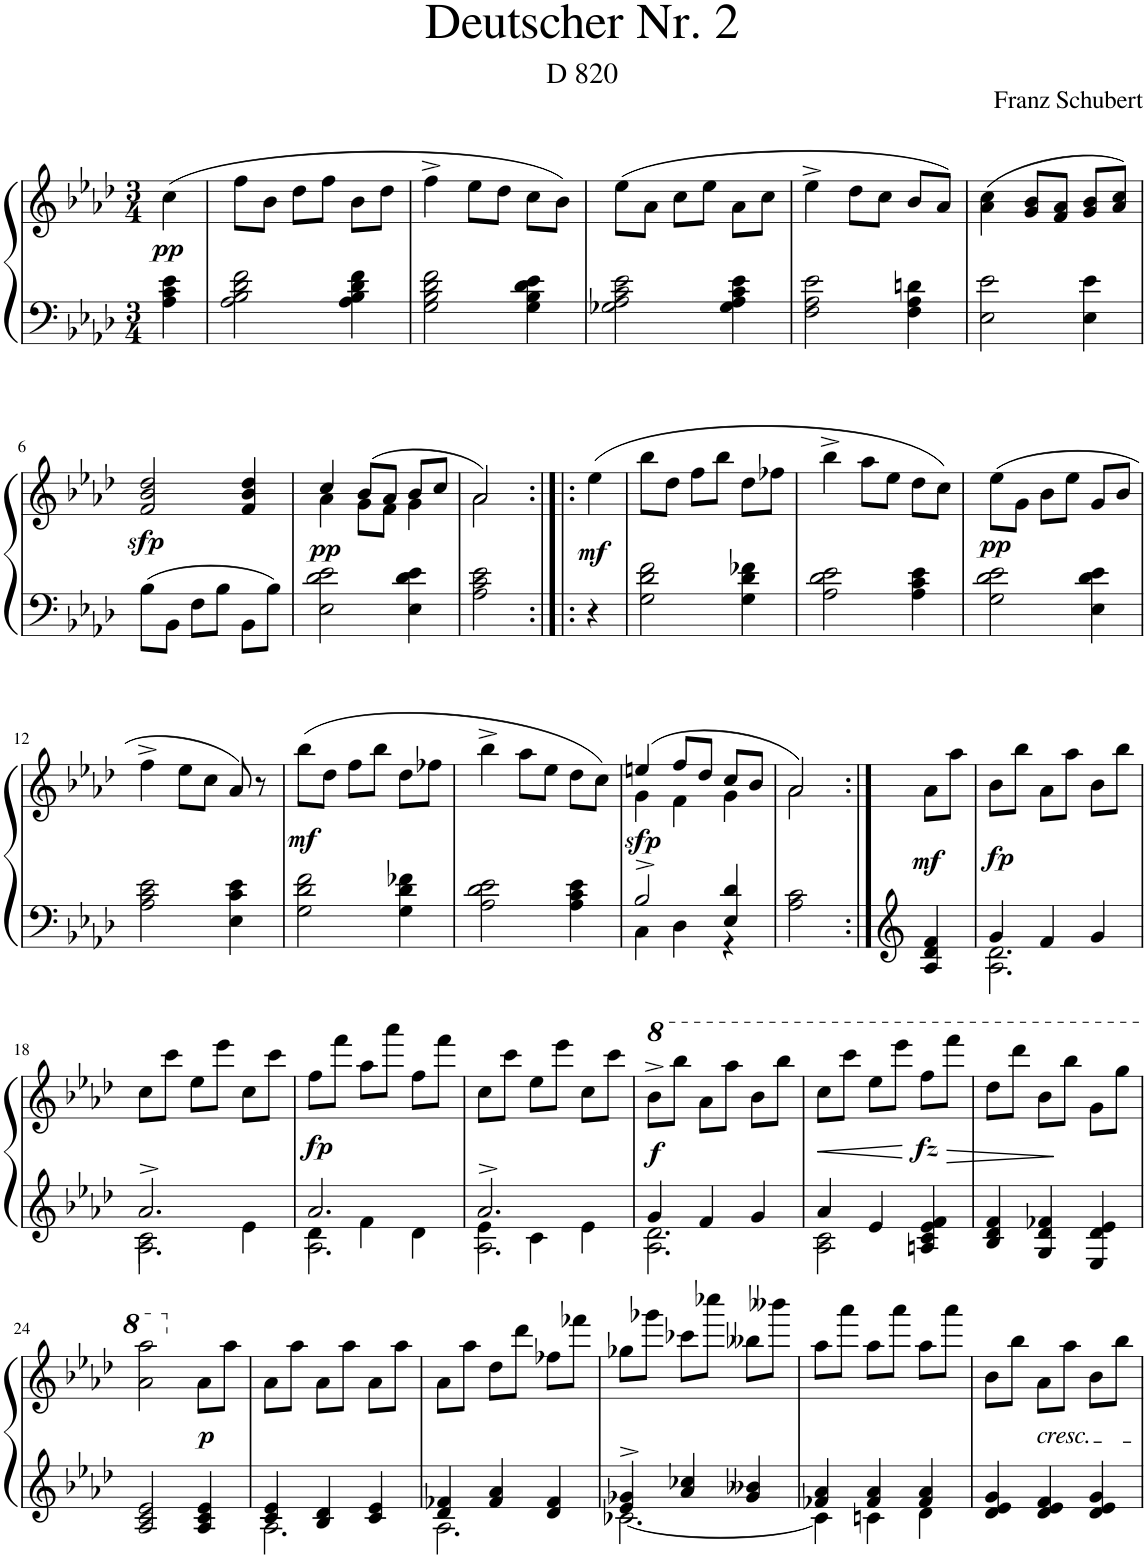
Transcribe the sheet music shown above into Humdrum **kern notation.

**kern	**kern	**dynam
*part1	*part1	*part1
*staff2	*staff1	*staff1/2
*I"Piano	*	*
*I'Pno.	*	*
*clefF4	*clefG2	*
*k[b-e-a-d-]	*k[b-e-a-d-]	*
*M3/4	*M3/4	*
=	=	=
!	!	!LO:DY:b
4A-\ 4c\ 4e-\	(4cc\	pp
=1	=1	=1
2A-\ 2B-\ 2d-\ 2f\	8ff\L	.
.	8b-\J	.
.	8dd-\L	.
.	8ff\J	.
4A-\ 4B-\ 4d-\ 4f\	8b-\L	.
.	8dd-\J	.
=2	=2	=2
2G\ 2B-\ 2d-\ 2f\	4ff^\	.
.	8ee-\L	.
.	8dd-\J	.
4G\ 4B-\ 4d-\ 4e-\	8cc\L	.
.	8b-\J)	.
=3	=3	=3
2G-X\ 2A-\ 2c\ 2e-\	(8ee-\L	.
.	8a-\J	.
.	8cc\L	.
.	8ee-\J	.
4G-\ 4A-\ 4c\ 4e-\	8a-\L	.
.	8cc\J	.
=4	=4	=4
2F\ 2A-\ 2e-\	4ee-^\	.
.	8dd-\L	.
.	8cc\J	.
4F\ 4A-\ 4dn\	8b-/L	.
.	8a-/J)	.
=5	=5	=5
2E-\ 2e-\	(4a-\ 4cc\	.
.	8g/ 8b-/L	.
.	8f/ 8a-/J	.
4E-\ 4e-\	8g/ 8b-/L	.
.	8a-/ 8cc/J)	.
!!LO:LB:g=z
=6	=6	=6
!	!	!LO:DY:b
8B-\L	2f/ 2b-/ 2dd-/	sfp
8BB-\J	.	.
8F\L	.	.
8B-\J	.	.
8BB-\L	4f/ 4b-/ 4dd-/	.
8B-\J	.	.
=7	=7	=7
*	*^	*
!	!	!	!LO:DY:b
2E-\ 2d-\ 2e-\	4cc/	4a-\	pp
.	(8b-/L	8g\L	.
.	8a-/J	8f\J	.
4E-\ 4d-\ 4e-\	8b-/L	4g\	.
.	8cc/J	.	.
=8	=8	=8	=8
2A-\ 2c\ 2e-\	2a-/)	2a-\	.
=8X1:|!|:	=8X1:|!|:	=8X1:|!|:	=8X1:|!|:
!	!	!	!LO:DY:b
*	*v	*v	*
4r	(4ee-\	mf
=9	=9	=9
2G\ 2d-\ 2f\	8bb-\L	.
.	8dd-\J	.
.	8ff\L	.
.	8bb-\J	.
4G\ 4d-\ 4f-X\	8dd-\L	.
.	8ff-X\J	.
=10	=10	=10
2A-\ 2d-\ 2e-\	4bb-^\	.
.	8aa-\L	.
.	8ee-\J	.
4A-\ 4c\ 4e-\	8dd-\L	.
.	8cc\J)	.
=11	=11	=11
!	!	!LO:DY:b
2G\ 2d-\ 2e-\	(8ee-\L	pp
.	8g\J	.
.	8b-\L	.
.	8ee-\J	.
4E-\ 4d-\ 4e-\	8g/L	.
.	8b-/J	.
!!LO:LB:g=z
=12	=12	=12
2A-\ 2c\ 2e-\	4ff^\	.
.	8ee-\L	.
.	8cc\J	.
4E-\ 4c\ 4e-\	8a-/)	.
.	8r	.
=13	=13	=13
!	!	!LO:DY:b
2G\ 2d-\ 2f\	(8bb-\L	mf
.	8dd-\J	.
.	8ff\L	.
.	8bb-\J	.
4G\ 4d-\ 4f-X\	8dd-\L	.
.	8ff-X\J	.
=14	=14	=14
2A-\ 2d-\ 2e-\	4bb-^\	.
.	8aa-\L	.
.	8ee-\J	.
4A-\ 4c\ 4e-\	8dd-\L	.
.	8cc\J)	.
=15	=15	=15
*^	*^	*
!	!	!	!	!LO:DY:b
2B-^/	4C\	(4een/	4g\	sfp
.	4D-\	8ff/L	4f\	.
.	.	8dd-/J	.	.
4E-/ 4d-/	4r	8cc/L	4g\	.
.	.	8b-/J	.	.
*v	*v	*	*	*
=16	=16	=16	=16
2A-\ 2c\	2a-/)	2a-\	.
=16X2:|!	=16X2:|!	=16X2:|!	=16X2:|!
!	!	!	!LO:DY:b
*	*v	*v	*
4A-/ 4d-/ 4f/	8a-\L	mf
.	8aa-\J	.
=17	=17	=17
*^	*	*
!	!	!	!LO:DY:b
4g/	2.A-\ 2.d-\	8b-\L	fp
.	.	8bb-\J	.
4f/	.	8a-\L	.
.	.	8aa-\J	.
4g/	.	8b-\L	.
.	.	8bb-\J	.
!!LO:LB:g=z
=18	=18	=18	=18
*	*^	*	*
2.a-^/	2c\	2.A-\	8cc\L	.
.	.	.	8ccc\J	.
.	.	.	8ee-\L	.
.	.	.	8eee-\J	.
.	4e-\	.	8cc\L	.
.	.	.	8ccc\J	.
=19	=19	=19	=19	=19
!	!	!	!	!LO:DY:b
2.a-/	4d-\	2.A-\	8ff\L	fp
.	.	.	8fff\J	.
.	4f\	.	8aa-\L	.
.	.	.	8aaa-\J	.
.	4d-\	.	8ff\L	.
.	.	.	8fff\J	.
=20	=20	=20	=20	=20
2.a-^/	4e-\	2.A-\	8cc\L	.
.	.	.	8ccc\J	.
.	4c\	.	8ee-\L	.
.	.	.	8eee-\J	.
.	4e-\	.	8cc\L	.
.	.	.	8ccc\J	.
*	*v	*v	*	*
=21	=21	=21	=21
*	*	*8va	*
!	!	!	!LO:DY:b
4g/	2.A-\ 2.d-\	8bb-^\L	f
.	.	8bbb-\J	.
4f/	.	8aa-\L	.
.	.	8aaa-\J	.
4g/	.	8bb-\L	.
.	.	8bbb-\J	.
=22	=22	=22	=22
!	!	!	!LO:HP:b
4a-/	2A-\ 2c\	8ccc\L	<
.	.	8cccc\J	.
4e-/	.	8eee-\L	.
.	.	8eeee-\J	.
!	!	!	!LO:DY:n=1:b
4An/ 4c/ 4e-/ 4f/	4ryy	8fff\L	[ fz
!	!	!	!LO:HP:b
.	.	8ffff\J	>
*v	*v	*	*
=23	=23	=23
4B-/ 4d-/ 4f/	8ddd-\L	.
.	8dddd-\J	.
4G/ 4d-/ 4f-X/	8bb-\L	.
.	8bbb-\J	]
4E-/ 4d-/ 4e-/	8gg\L	.
.	8ggg\J	.
!!LO:LB:g=z
=24	=24	=24
2A-/ 2c/ 2e-/	2aa-\ 2aaa-\	.
*	*X8va	*
!	!	!LO:DY:b
4A-/ 4c/ 4e-/	8a-\L	p
.	8aa-\J	.
=25	=25	=25
*^	*	*
4c/ 4e-/	2.A-\	8a-\L	.
.	.	8aa-\J	.
4B-/ 4d-/	.	8a-\L	.
.	.	8aa-\J	.
4c/ 4e-/	.	8a-\L	.
.	.	8aa-\J	.
=26	=26	=26	=26
4d-/ 4f-X/	2.A-\	8a-\L	.
.	.	8aa-\J	.
4f-/ 4a-/	.	8dd-\L	.
.	.	8ddd-\J	.
4d-/ 4f-/	.	8ff-X\L	.
.	.	8fff-X\J	.
=27	=27	=27	=27
4e-/^ 4g-X/^	[2.c-X\	8gg-X\L	.
.	.	8ggg-X\J	.
4a-/ 4cc-X/	.	8ccc-X\L	.
.	.	8cccc-X\J	.
4g-/ 4b--X/	.	8bb--X\L	.
.	.	8bbb--X\J	.
=28	=28	=28	=28
4f-X/ 4a-/	4c-\]	8aa-\L	.
.	.	8aaa-\J	.
4f-/ 4a-/	4cn\	8aa-\L	.
.	.	8aaa-\J	.
4f-/ 4a-/	4d-\	8aa-\L	.
.	.	8aaa-\J	.
*v	*v	*	*
=29	=29	=29
4d-/ 4e-/ 4g/	8b-\L	.
.	8bb-\J	.
!	!LO:TX:b:i:t=cresc.	!
4d-/ 4e-/ 4f/	8a-\L	.
.	8aa-\J	.
4d-/ 4e-/ 4g/	8b-\L	.
.	8bb-\J	.
=	=	=
*-	*-	*-
